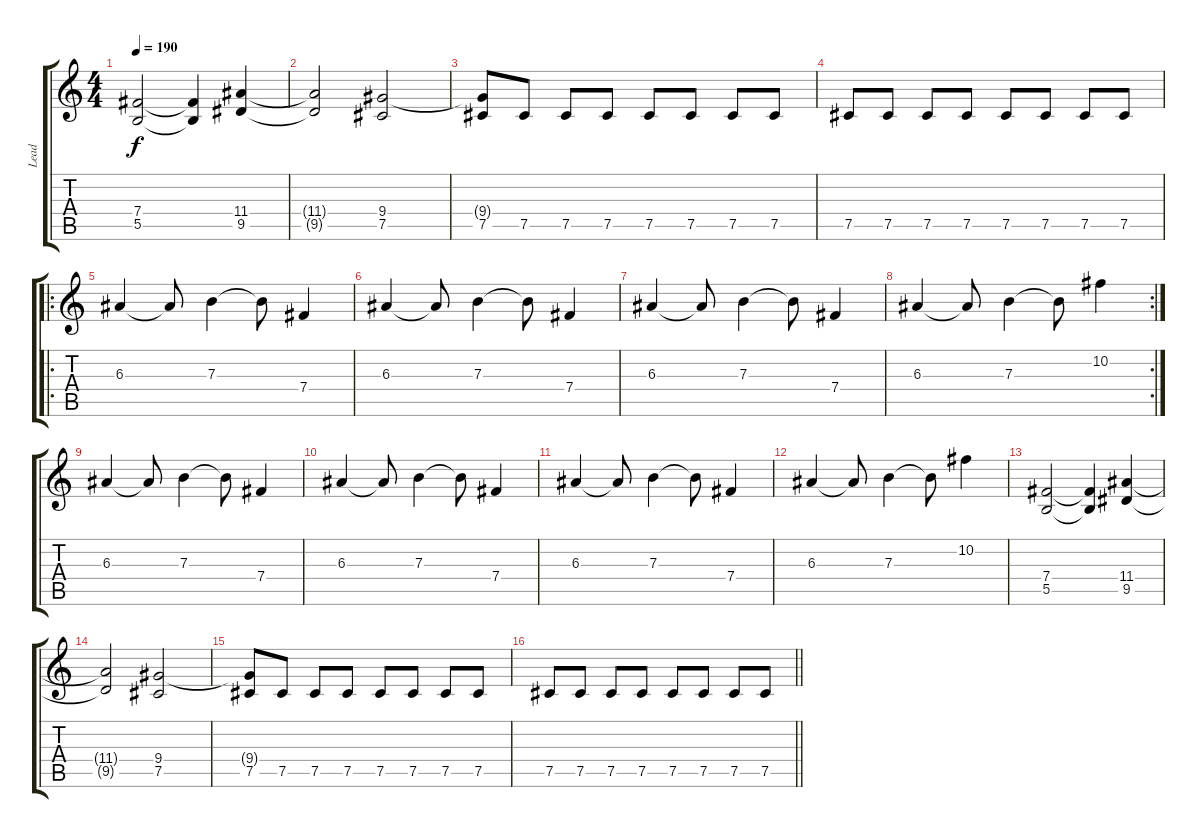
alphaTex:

\track ("Lead" "Lead") {instrument distortionguitar}
\staff {score tabs}
\tuning (Db4 Ab3 E3 B2 Gb2 B1) {hide}
\ts (4 4)
\tempo 190
\clef g2
\ks c
(7.4 5.5).2{dy f} (7.4{t} 5.5{t}).4 (11.4 9.5).4 |
(11.4{t} 9.5{t}).2 (9.4 7.5).2 |
(9.4{t} 7.5).8 7.5.8 7.5.8 7.5.8 7.5.8 7.5.8 7.5.8 7.5.8 |
7.5.8 7.5.8 7.5.8 7.5.8 7.5.8 7.5.8 7.5.8 7.5.8 |
\ro
6.3.4 6.3{t}.8 7.3.4 7.3{t}.8 7.4.4 |
6.3.4 6.3{t}.8 7.3.4 7.3{t}.8 7.4.4 |
6.3.4 6.3{t}.8 7.3.4 7.3{t}.8 7.4.4 |
\rc 2
6.3.4 6.3{t}.8 7.3.4 7.3{t}.8 10.2.4 |
6.3.4 6.3{t}.8 7.3.4 7.3{t}.8 7.4.4 |
6.3.4 6.3{t}.8 7.3.4 7.3{t}.8 7.4.4 |
6.3.4 6.3{t}.8 7.3.4 7.3{t}.8 7.4.4 |
6.3.4 6.3{t}.8 7.3.4 7.3{t}.8 10.2.4 |
(7.4 5.5).2 (7.4{t} 5.5{t}).4 (11.4 9.5).4 |
(11.4{t} 9.5{t}).2 (9.4 7.5).2 |
(9.4{t} 7.5).8 7.5.8 7.5.8 7.5.8 7.5.8 7.5.8 7.5.8 7.5.8 |
\barLineRight lightlight
7.5.8 7.5.8 7.5.8 7.5.8 7.5.8 7.5.8 7.5.8 7.5.8
